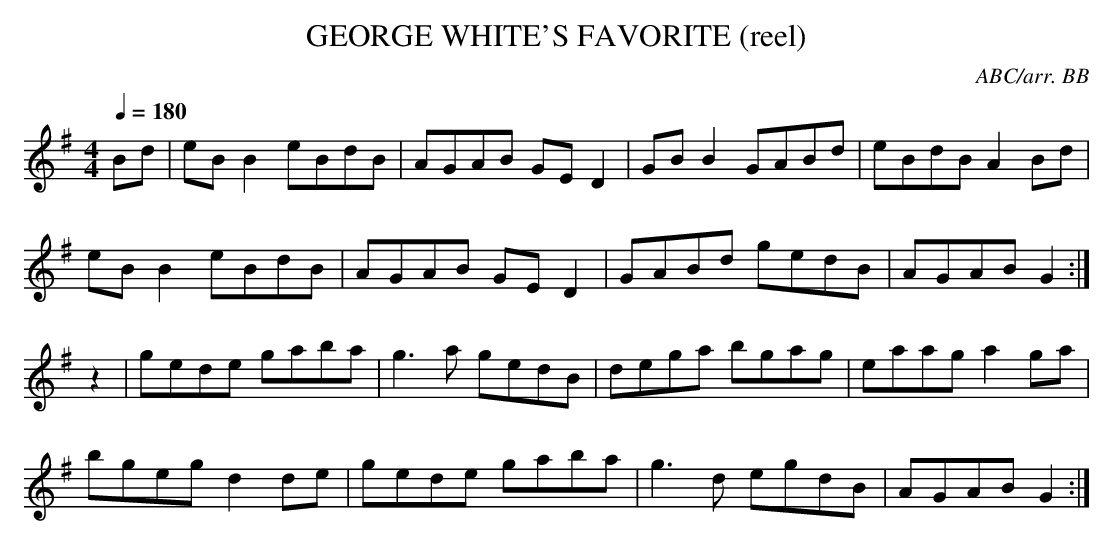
X:1
T:GEORGE WHITE'S FAVORITE (reel)
C:ABC/arr. BB
M:4/4
L:1/8
Q:1/4=180
K:G
Bd|eB B2 eBdB|AGAB GED2|GB B2 GABd|eBdB A2Bd|
eB B2 eBdB|AGAB GED2|GABd gedB|AGAB G2 :|
z2|gede gaba|g3a gedB|dega bgag|eaag a2ga|
bgeg d2de|gede gaba|g3d egdB|AGAB G2 :|
